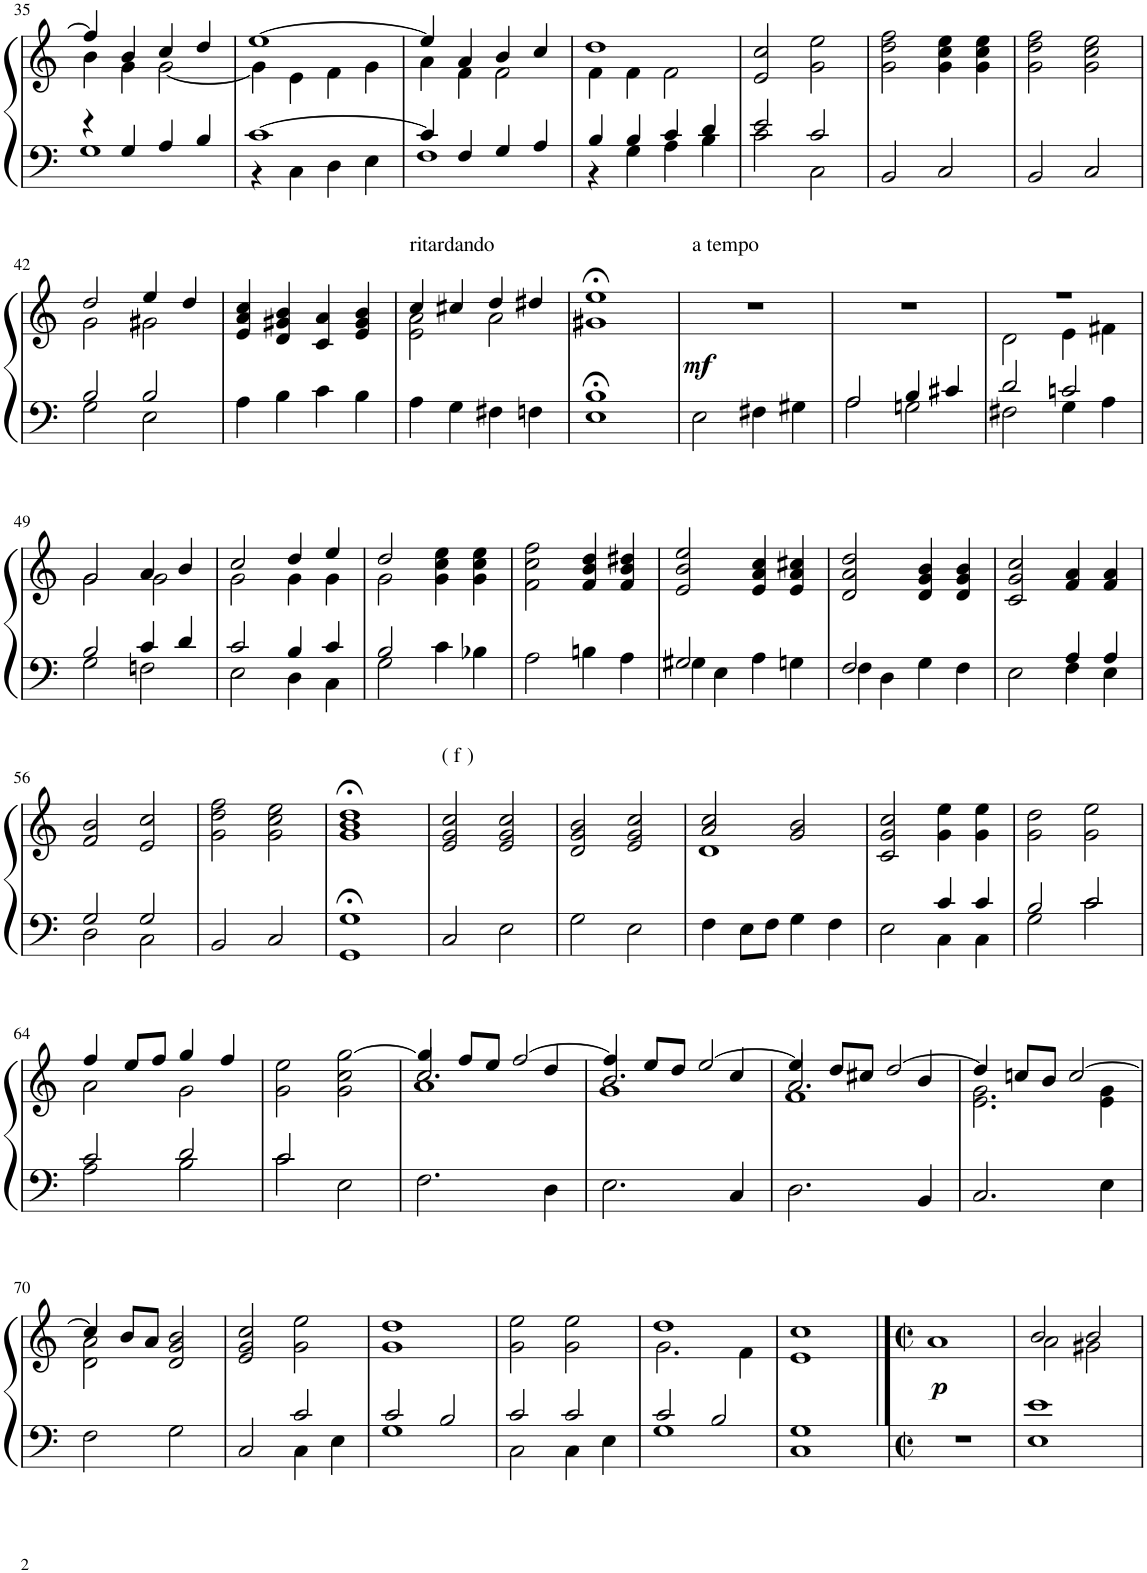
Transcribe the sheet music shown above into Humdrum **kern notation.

**kern	**kern	**dynam
*part1	*part1	*part1
*staff2	*staff1	*staff1/2
*I"[Organ [manuals]] (a)	*	*
!!LO:PB:g=z
*clefF4	*clefG2	*
*k[]	*k[]	*
*M4/4	*M4/4	*
=35	=35	=35
*^	*^	*
4r	1G	4ff/]	4b\	.
4G/	.	4b/	4g\	.
4A/	.	4cc/	[2g\	.
4B/	.	4dd/	.	.
=36	=36	=36	=36	=36
[1c	4r	[1ee	4g\]	.
.	4C\	.	4e\	.
.	4D\	.	4f\	.
.	4E\	.	4g\	.
=37	=37	=37	=37	=37
4c/]	1F	4ee/]	4a\	.
4F/	.	4a/	4f\	.
4G/	.	4b/	2f\	.
4A/	.	4cc/	.	.
=38	=38	=38	=38	=38
4B/	4r	1dd	4f\	.
4B/	4G\	.	4f\	.
4c/	4A\	.	2f\	.
4d/	4B\	.	.	.
*	*	*v	*v	*
=39	=39	=39	=39
2e/	2c\	2e/ 2cc/	.
2c/	2C\	2g\ 2ee\	.
*v	*v	*	*
=40	=40	=40
2BB/	2g\ 2dd\ 2ff\	.
2C/	4g\ 4cc\ 4ee\	.
.	4g\ 4cc\ 4ee\	.
=41	=41	=41
2BB/	2g\ 2dd\ 2ff\	.
2C/	2g\ 2cc\ 2ee\	.
!!LO:LB:g=z
=42	=42	=42
*^	*^	*
2B/	2G\	2dd/	2g\	.
2B/	2E\	4ee/	2g#X\	.
.	.	4dd/	.	.
*v	*v	*	*	*
*	*v	*v	*
=43	=43	=43
4A\	4e/ 4a/ 4cc/	.
4B\	4d/ 4g#X/ 4b/	.
4c\	4c/ 4a/	.
4B\	4e/ 4g#/ 4b/	.
=44	=44	=44
*	*^	*
!	!LO:TX:a:t=ritardando	!	!
4A\	4cc/	2e\ 2a\	.
4G\	4cc#X/	.	.
4F#X\	4dd/	2a\	.
4Fn\	4dd#X/	.	.
*	*v	*v	*
=45	=45	=45
1E;< 1B;<	1g#X;< 1ee;<	.
=46	=46	=46
!	!LO:TX:a:t=a tempo	!
!	!	!LO:DY:b
2E\	1r	mf
4F#X\	.	.
4G#X\	.	.
=47	=47	=47
*^	*	*
2A/	2A\	1r	.
4B/	2Gn\	.	.
4c#X/	.	.	.
=48	=48	=48	=48
*	*	*^	*
2d/	2F#X\	1r	2d\	.
2cn/	4G\	.	4e\	.
.	4A\	.	4f#X\	.
!!LO:LB:g=z	!!
=49	=49	=49	=49	=49
2B/	2G\	2g/	2g\	.
4c/	2Fn\	4a/	2g\	.
4d/	.	4b/	.	.
=50	=50	=50	=50	=50
2c/	2E\	2cc/	2g\	.
4B/	4D\	4dd/	4g\	.
4c/	4C\	4ee/	4g\	.
=51	=51	=51	=51	=51
2B/	2G\	2dd/	2g\	.
4c\	4ryy	4g\ 4cc\ 4ee\	2ryy	.
4B-X\	4ryy	4g\ 4cc\ 4ee\	.	.
*v	*v	*	*	*
*	*v	*v	*
=52	=52	=52
2A\	2f\ 2cc\ 2ff\	.
4Bn\	4f/ 4b/ 4dd/	.
4A\	4f/ 4b/ 4dd#X/	.
=53	=53	=53
*^	*	*
2G#X/	4G#\	2e/ 2b/ 2ee/	.
.	4E\	.	.
2ryy	4A\	4e/ 4a/ 4cc/	.
.	4Gn\	4e/ 4a/ 4cc#X/	.
=54	=54	=54	=54
2F/	4F\	2d/ 2a/ 2dd/	.
.	4D\	.	.
2ryy	4G\	4d/ 4g/ 4b/	.
.	4F\	4d/ 4g/ 4b/	.
=55	=55	=55	=55
2ryy	2E\	2c/ 2g/ 2cc/	.
4A/	4F\	4f/ 4a/	.
4A/	4E\	4f/ 4a/	.
!!LO:LB:g=z
=56	=56	=56	=56
2G/	2D\	2f/ 2b/	.
2G/	2C\	2e/ 2cc/	.
*v	*v	*	*
=57	=57	=57
2BB/	2g\ 2dd\ 2ff\	.
2C/	2g\ 2cc\ 2ee\	.
=58	=58	=58
1GG;< 1G;<	1g;< 1b;< 1dd;<	.
=59	=59	=59
!	!LO:TX:a:t=( f )	!
2C/	2e/ 2g/ 2cc/	.
2E\	2e/ 2g/ 2cc/	.
=60	=60	=60
2G\	2d/ 2g/ 2b/	.
2E\	2e/ 2g/ 2cc/	.
=61	=61	=61
*	*^	*
4F\	2a/ 2cc/	1d	.
8E\L	.	.	.
8F\J	.	.	.
4G\	2g/ 2b/	.	.
4F\	.	.	.
*	*v	*v	*
=62	=62	=62
*^	*	*
2ryy	2E\	2c/ 2g/ 2cc/	.
4c/	4C\	4g\ 4ee\	.
4c/	4C\	4g\ 4ee\	.
=63	=63	=63	=63
2B/	2G\	2g\ 2dd\	.
2c/	2c\	2g\ 2ee\	.
!!LO:LB:g=z
=64	=64	=64	=64
*	*	*^	*
2c/	2A\	4ff/	2a\	.
.	.	8ee/L	.	.
.	.	8ff/J	.	.
2d/	2B\	4gg/	2g\	.
.	.	4ff/	.	.
*	*	*v	*v	*
=65	=65	=65	=65
2c/	2c\	2g\ 2ee\	.
2E\	2ryy	2g\ 2cc\ [2gg\	.
*v	*v	*	*
=66	=66	=66
*	*^	*
*	*	*^	*
2.F\	4gg/]	1a	2.cc/	.
.	8ff/L	.	.	.
.	8ee/J	.	.	.
.	[2ff/	.	.	.
4D\	.	.	4dd/	.
=67	=67	=67	=67	=67
2.E\	4ff/]	1g	2.b/	.
.	8ee/L	.	.	.
.	8dd/J	.	.	.
.	[2ee/	.	.	.
4C/	.	.	4cc/	.
=68	=68	=68	=68	=68
2.D\	4ee/]	1f	2.a/	.
.	8dd/L	.	.	.
.	8cc#X/J	.	.	.
.	[2dd/	.	.	.
4BB/	.	.	4b/	.
*	*	*v	*v	*
=69	=69	=69	=69
2.C/	4dd/]	2.e\ 2.g\	.
.	8ccn/L	.	.
.	8b/J	.	.
.	[2cc/	.	.
4E\	.	4e\ 4g\	.
!!LO:LB:g=z	!!
=70	=70	=70	=70
2F\	4cc/]	2d\ 2a\	.
.	8b/L	.	.
.	8a/J	.	.
2G\	2d/ 2g/ 2b/	2ryy	.
*	*v	*v	*
=71	=71	=71
*^	*	*
2C/	4ryy	2e/ 2g/ 2cc/	.
.	4ryy	.	.
2c/	4C\	2g\ 2ee\	.
.	4E\	.	.
=72	=72	=72	=72
2c/	1G	1g 1dd	.
2B/	.	.	.
=73	=73	=73	=73
2c/	2C\	2g\ 2ee\	.
2c/	4C\	2g\ 2ee\	.
.	4E\	.	.
=74	=74	=74	=74
*	*	*^	*
2c/	1G	1dd	2.g\	.
2B/	.	.	.	.
.	.	.	4f\	.
*v	*v	*	*	*
*	*v	*v	*
=75	=75	=75
1C 1G	1e 1cc	.
==76	==76	==76
*M2/2	*M2/2	*
*met(c|)	*met(c|)	*
!	!	!LO:DY:b
1r	1a	p
=77	=77	=77
*	*^	*
1E 1e	2b/	2a\	.
.	2b/	2g#X\	.
*	*v	*v	*
=	=	=
*-	*-	*-
